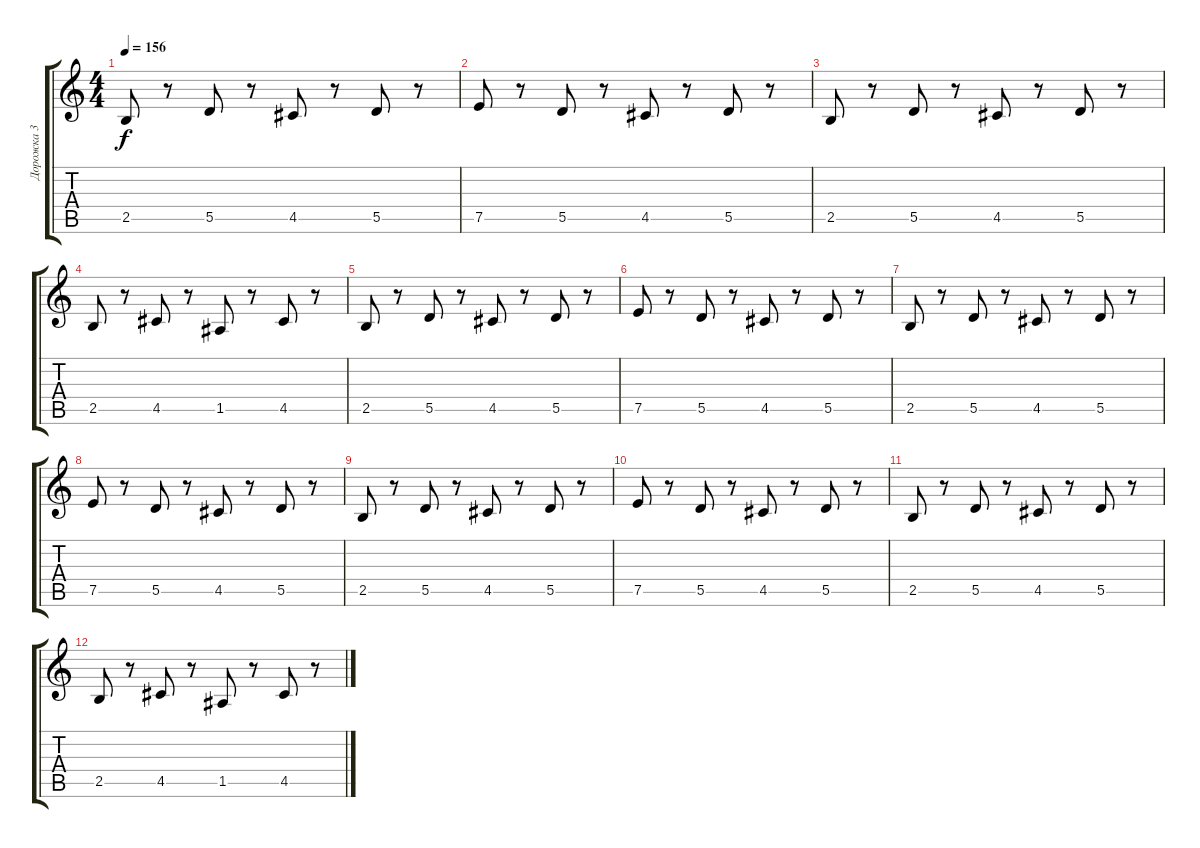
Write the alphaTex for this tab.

\track ("Дорожка 3" "Дорожка 3") {instrument distortionguitar}
\staff {score tabs}
\tuning (E4 B3 G3 D3 A2 E2) {hide}
\ts (4 4)
\tempo 156
\clef g2
\ks c
2.5.8{dy f} r.8 5.5.8 r.8 4.5.8 r.8 5.5.8 r.8 |
7.5.8 r.8 5.5.8 r.8 4.5.8 r.8 5.5.8 r.8 |
2.5.8 r.8 5.5.8 r.8 4.5.8 r.8 5.5.8 r.8 |
2.5.8 r.8 4.5.8 r.8 1.5.8 r.8 4.5.8 r.8 |
2.5.8 r.8 5.5.8 r.8 4.5.8 r.8 5.5.8 r.8 |
7.5.8 r.8 5.5.8 r.8 4.5.8 r.8 5.5.8 r.8 |
2.5.8 r.8 5.5.8 r.8 4.5.8 r.8 5.5.8 r.8 |
7.5.8 r.8 5.5.8 r.8 4.5.8 r.8 5.5.8 r.8 |
2.5.8 r.8 5.5.8 r.8 4.5.8 r.8 5.5.8 r.8 |
7.5.8 r.8 5.5.8 r.8 4.5.8 r.8 5.5.8 r.8 |
2.5.8 r.8 5.5.8 r.8 4.5.8 r.8 5.5.8 r.8 |
2.5.8 r.8 4.5.8 r.8 1.5.8 r.8 4.5.8 r.8
